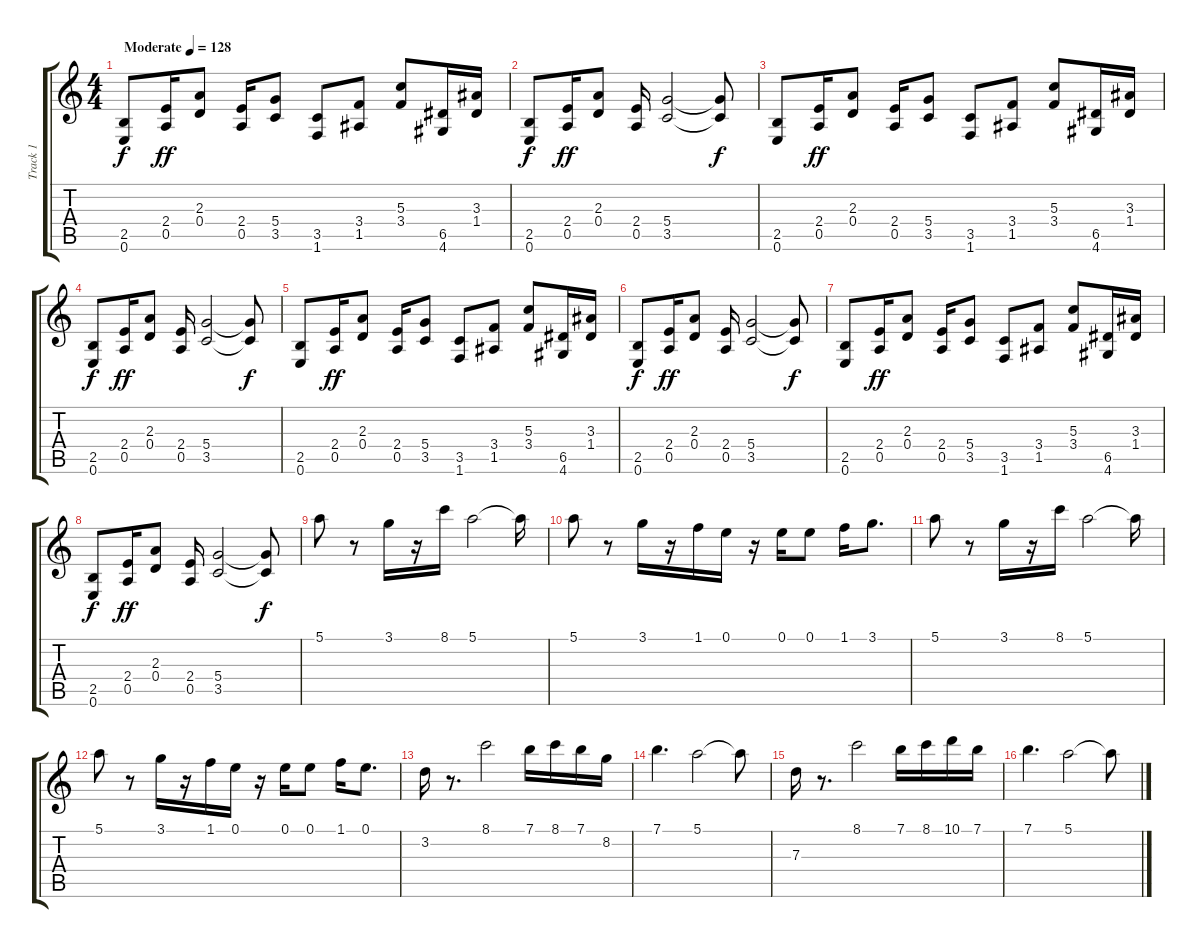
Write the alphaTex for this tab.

\track ("Track 1" "Track 1") {instrument overdrivenguitar}
\staff {score tabs}
\tuning (E4 B3 G3 D3 A2 E2) {hide}
\ts (4 4)
\tempo (128 "Moderate")
\clef g2
\ks c
(2.5 0.6).8{dy f instrument overdrivenguitar} (2.4 0.5).16{dy ff} (2.3 0.4).8 (2.4 0.5).16 (5.4 3.5).8 (3.5 1.6).8 (3.4 1.5).8 (5.3 3.4).8 (6.5 4.6).16 (3.3 1.4).16 |
(2.5 0.6).8{dy f} (2.4 0.5).16{dy ff} (2.3 0.4).8 (2.4 0.5).16 (5.4 3.5).2 (5.4{t} 3.5{t}).8{dy f} |
(2.5 0.6).8 (2.4 0.5).16{dy ff} (2.3 0.4).8 (2.4 0.5).16 (5.4 3.5).8 (3.5 1.6).8 (3.4 1.5).8 (5.3 3.4).8 (6.5 4.6).16 (3.3 1.4).16 |
(2.5 0.6).8{dy f} (2.4 0.5).16{dy ff} (2.3 0.4).8 (2.4 0.5).16 (5.4 3.5).2 (5.4{t} 3.5{t}).8{dy f} |
(2.5 0.6).8 (2.4 0.5).16{dy ff} (2.3 0.4).8 (2.4 0.5).16 (5.4 3.5).8 (3.5 1.6).8 (3.4 1.5).8 (5.3 3.4).8 (6.5 4.6).16 (3.3 1.4).16 |
(2.5 0.6).8{dy f} (2.4 0.5).16{dy ff} (2.3 0.4).8 (2.4 0.5).16 (5.4 3.5).2 (5.4{t} 3.5{t}).8{dy f} |
(2.5 0.6).8 (2.4 0.5).16{dy ff} (2.3 0.4).8 (2.4 0.5).16 (5.4 3.5).8 (3.5 1.6).8 (3.4 1.5).8 (5.3 3.4).8 (6.5 4.6).16 (3.3 1.4).16 |
(2.5 0.6).8{dy f} (2.4 0.5).16{dy ff} (2.3 0.4).8 (2.4 0.5).16 (5.4 3.5).2 (5.4{t} 3.5{t}).8{dy f} |
5.1.8 r.8 3.1.16 r.16 8.1.16 5.1.2 5.1{t}.16 |
5.1.8 r.8 3.1.16 r.16 1.1.16 0.1.16 r.16 0.1.16 0.1.8 1.1.16 3.1.8{d} |
5.1.8 r.8 3.1.16 r.16 8.1.16 5.1.2 5.1{t}.16 |
5.1.8 r.8 3.1.16 r.16 1.1.16 0.1.16 r.16 0.1.16 0.1.8 1.1.16 0.1.8{d} |
3.2.16 r.8{d} 8.1.2 7.1.16 8.1.16 7.1.16 8.2.16 |
7.1.4{d} 5.1.2 5.1{t}.8 |
7.3.16 r.8{d} 8.1.2 7.1.16 8.1.16 10.1.16 7.1.16 |
7.1.4{d} 5.1.2 5.1{t}.8
